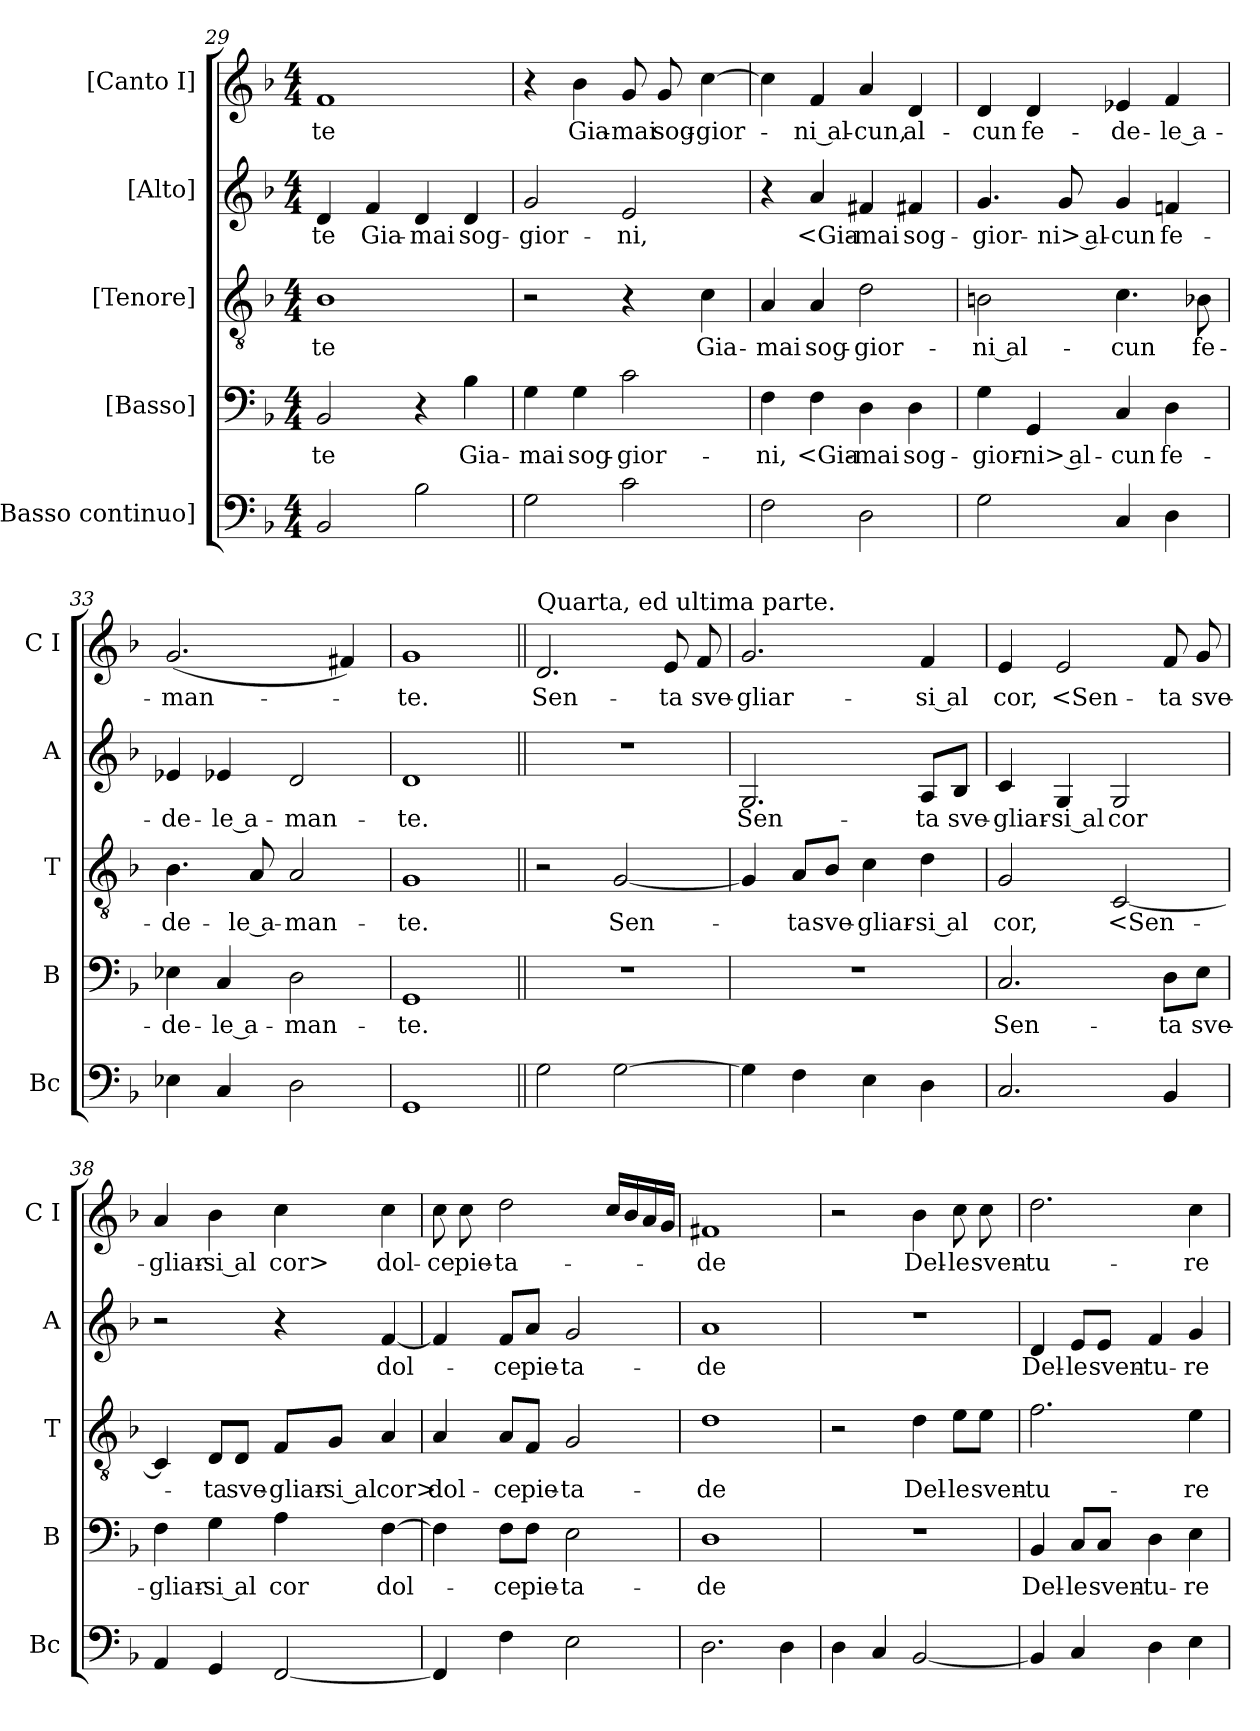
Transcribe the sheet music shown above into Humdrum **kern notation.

**kern	**kern	**text	**kern	**text	**kern	**text	**kern	**text
*part5	*part4	*part4	*part3	*part3	*part2	*part2	*part1	*part1
*staff5	*staff4	*staff4	*staff3	*staff3	*staff2	*staff2	*staff1	*staff1
*I"[Basso continuo]	*I"[Basso]	*	*I"[Tenore]	*	*I"[Alto]	*	*I"[Canto I]	*
*I'Bc	*I'B	*	*I'T	*	*I'A	*	*I'C I	*
*clefF4	*clefF4	*	*clefGv2	*	*clefG2	*	*clefG2	*
*k[b-]	*k[b-]	*	*k[b-]	*	*k[b-]	*	*k[b-]	*
*F:	*F:	*	*F:	*	*F:	*	*F:	*
*M4/4	*M4/4	*	*M4/4	*	*M4/4	*	*M4/4	*
=29	=29	=29	=29	=29	=29	=29	=29	=29
2BB-	2BB-	-te	1B-	-te	4d	-te	1f	-te
.	.	.	.	.	4f	Gia-	.	.
2B-	4r	.	.	.	4d	-mai	.	.
.	4B-	Gia-	.	.	4d	sog-	.	.
=30	=30	=30	=30	=30	=30	=30	=30	=30
2G	4G	-mai	2r	.	2g	-gior-	4r	.
.	4G	sog-	.	.	.	.	4b-	Gia-
2c	2c	-gior-	4r	.	2e	-ni,	8g	-mai
.	.	.	.	.	.	.	8g	sog-
.	.	.	4c	Gia-	.	.	[4cc	-gior-
=31	=31	=31	=31	=31	=31	=31	=31	=31
2F	4F	-ni,	4A	-mai	4r	.	4cc]	.
.	4F	<Gia-	4A	sog-	4a	<Gia-	4f	-ni al-
2D	4D	-mai	2d	-gior-	4f#X	-mai	4a	-cun,
.	4D	sog-	.	.	4f#X	sog-	4d	al-
=32	=32	=32	=32	=32	=32	=32	=32	=32
2G	4G	-gior-	2Bn	-ni al-	4.g	-gior-	4d	-cun
.	4GG	-ni> al-	.	.	.	.	4d	fe-
.	.	.	.	.	8g	-ni> al-	.	.
4C	4C	-cun	4.c	-cun	4g	-cun	4e-X	-de-
4D	4D	fe-	.	.	4fn	fe-	4f	-le a-
.	.	.	8B-X	fe-	.	.	.	.
=33	=33	=33	=33	=33	=33	=33	=33	=33
4E-X	4E-X	-de-	4.B-	-de-	4e-X	-de-	(2.g	-man-
4C	4C	-le a-	.	.	4e-X	-le a-	.	.
.	.	.	8A	-le a-	.	.	.	.
2D	2D	-man-	2A	-man-	2d	-man-	.	.
.	.	.	.	.	.	.	4f#X)	.
=34	=34	=34	=34	=34	=34	=34	=34	=34
1GG	1GG	-te.	1G	-te.	1d	-te.	1g	-te.
=35||	=35||	=35||	=35||	=35||	=35||	=35||	=35||	=35||
!	!	!	!	!	!	!	!LO:TX:a:t=Quarta, ed ultima parte.	!
2G	1r	.	2r	.	1r	.	2.d	Sen-
[2G	.	.	[2G	Sen-	.	.	.	.
.	.	.	.	.	.	.	8e	-ta
.	.	.	.	.	.	.	8f	sve-
=36	=36	=36	=36	=36	=36	=36	=36	=36
4G]	1r	.	4G]	.	2.G	Sen-	2.g	-gliar-
4F	.	.	8A/L	-ta	.	.	.	.
.	.	.	8B-/J	sve-	.	.	.	.
4E	.	.	4c	-gliar-	.	.	.	.
4D	.	.	4d	-si al	8A/L	-ta	4f	-si al
.	.	.	.	.	8B-/J	sve-	.	.
=37	=37	=37	=37	=37	=37	=37	=37	=37
2.C	2.C	Sen-	2G	cor,	4c	-gliar-	4e	cor,
.	.	.	.	.	4G	-si al	2e	<Sen-
.	.	.	[2C	<Sen-	2G	cor	.	.
4BB-	8D\L	-ta	.	.	.	.	8f	-ta
.	8E\J	sve-	.	.	.	.	8g	sve-
=38	=38	=38	=38	=38	=38	=38	=38	=38
4AA	4F	-gliar-	4C]	.	2r	.	4a	-gliar-
4GG	4G	-si al	8D/L	-ta	.	.	4b-	-si al
.	.	.	8D/J	sve-	.	.	.	.
[2FF	4A	cor	8F/L	-gliar-	4r	.	4cc	cor>
.	.	.	8G/J	-si al	.	.	.	.
.	[4F	dol-	4A	cor>	[4f	dol-	4cc	dol-
=39	=39	=39	=39	=39	=39	=39	=39	=39
4FF]	4F]	.	4A	dol-	4f]	.	8cc	-ce
.	.	.	.	.	.	.	8cc	pie-
4F	8F\L	-ce	8A/L	-ce	8f/L	-ce	2dd	-ta-
.	8F\J	pie-	8F/J	pie-	8a/J	pie-	.	.
2E	2E	-ta-	2G	-ta-	2g	-ta-	.	.
.	.	.	.	.	.	.	16ccLL	.
.	.	.	.	.	.	.	16b-	.
.	.	.	.	.	.	.	16a	.
.	.	.	.	.	.	.	16gJJ	.
=40	=40	=40	=40	=40	=40	=40	=40	=40
2.D	1D	-de	1d	-de	1a	-de	1f#X	-de
4D	.	.	.	.	.	.	.	.
=41	=41	=41	=41	=41	=41	=41	=41	=41
4D	1r	.	2r	.	1r	.	2r	.
4C	.	.	.	.	.	.	.	.
[2BB-	.	.	4d	Del-	.	.	4b-	Del-
.	.	.	8e\L	-le	.	.	8cc	-le
.	.	.	8e\J	sven-	.	.	8cc	sven-
=42	=42	=42	=42	=42	=42	=42	=42	=42
4BB-]	4BB-	Del-	2.f	-tu-	4d	Del-	2.dd	-tu-
4C	8C/L	-le	.	.	8e/L	-le	.	.
.	8C/J	sven-	.	.	8e/J	sven-	.	.
4D	4D	-tu-	.	.	4f	-tu-	.	.
4E	4E	-re	4e	-re	4g	-re	4cc	-re
=	=	=	=	=	=	=	=	=
*-	*-	*-	*-	*-	*-	*-	*-	*-
